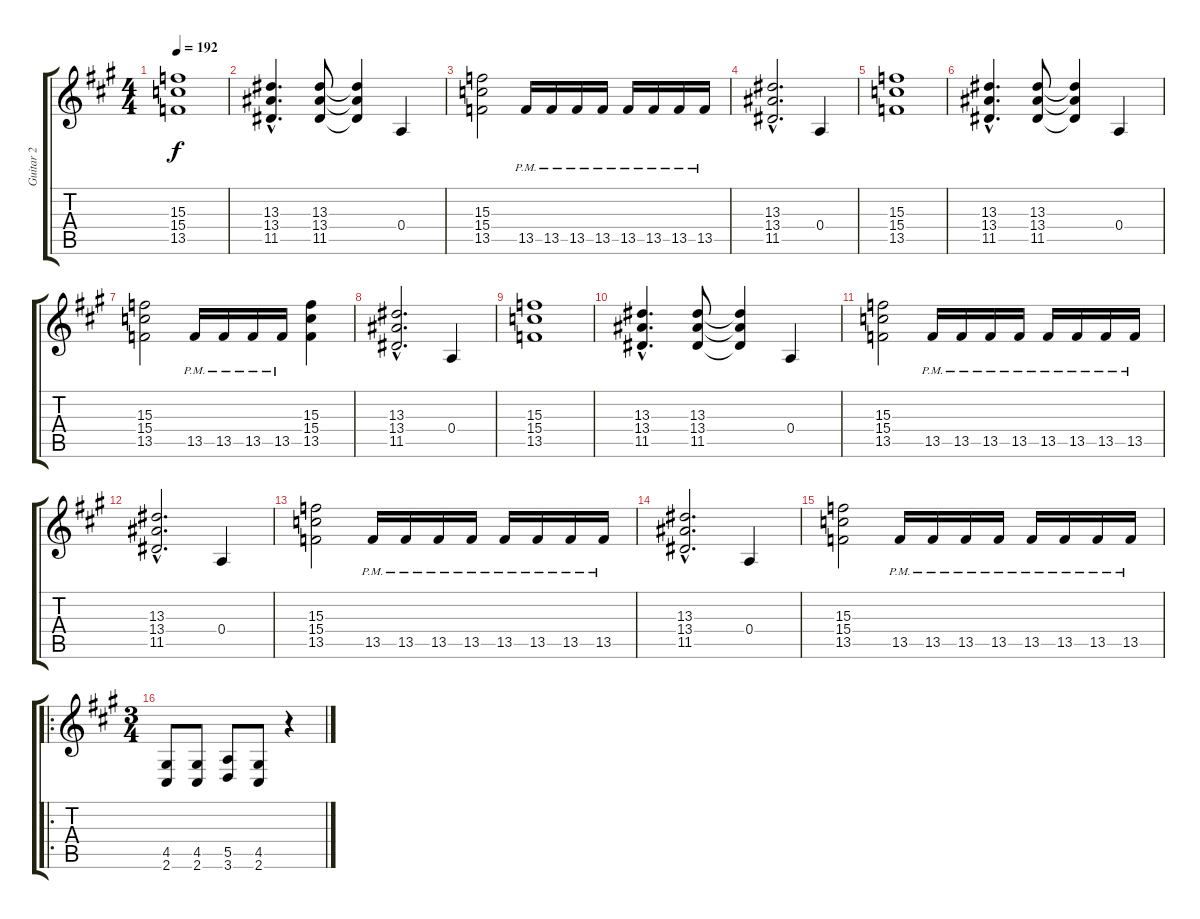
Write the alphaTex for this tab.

\track ("Guitar 2" "Guitar 2") {instrument distortionguitar}
\staff {score tabs}
\tuning (B3 Gb3 D3 A2 E2 B1) {hide}
\ts (4 4)
\tempo 192
\clef g2
\ks f#minor
(15.3 15.4 13.5).1{dy f} |
(13.3{hac} 13.4{hac} 11.5{hac}).4{d} (13.3 13.4 11.5).8 (13.3{t} 13.4{t} 11.5{t}).4 0.4.4 |
(15.3 15.4 13.5).2 13.5{pm}.16 13.5{pm}.16 13.5{pm}.16 13.5{pm}.16 13.5{pm}.16 13.5{pm}.16 13.5{pm}.16 13.5{pm}.16 |
(13.3{hac} 13.4{hac} 11.5{hac}).2{d} 0.4.4 |
(15.3 15.4 13.5).1 |
(13.3{hac} 13.4{hac} 11.5{hac}).4{d} (13.3 13.4 11.5).8 (13.3{t} 13.4{t} 11.5{t}).4 0.4.4 |
(15.3 15.4 13.5).2 13.5{pm}.16 13.5{pm}.16 13.5{pm}.16 13.5{pm}.16 (15.3 15.4 13.5).4 |
(13.3{hac} 13.4{hac} 11.5{hac}).2{d} 0.4.4 |
(15.3 15.4 13.5).1 |
(13.3{hac} 13.4{hac} 11.5{hac}).4{d} (13.3 13.4 11.5).8 (13.3{t} 13.4{t} 11.5{t}).4 0.4.4 |
(15.3 15.4 13.5).2 13.5{pm}.16 13.5{pm}.16 13.5{pm}.16 13.5{pm}.16 13.5{pm}.16 13.5{pm}.16 13.5{pm}.16 13.5{pm}.16 |
(13.3{hac} 13.4{hac} 11.5{hac}).2{d} 0.4.4 |
(15.3 15.4 13.5).2 13.5{pm}.16 13.5{pm}.16 13.5{pm}.16 13.5{pm}.16 13.5{pm}.16 13.5{pm}.16 13.5{pm}.16 13.5{pm}.16 |
(13.3{hac} 13.4{hac} 11.5{hac}).2{d} 0.4.4 |
(15.3 15.4 13.5).2 13.5{pm}.16 13.5{pm}.16 13.5{pm}.16 13.5{pm}.16 13.5{pm}.16 13.5{pm}.16 13.5{pm}.16 13.5{pm}.16 |
\ro
\ts (3 4)
(4.5 2.6).8 (4.5 2.6).8 (5.5 3.6).8 (4.5 2.6).8 r.4
